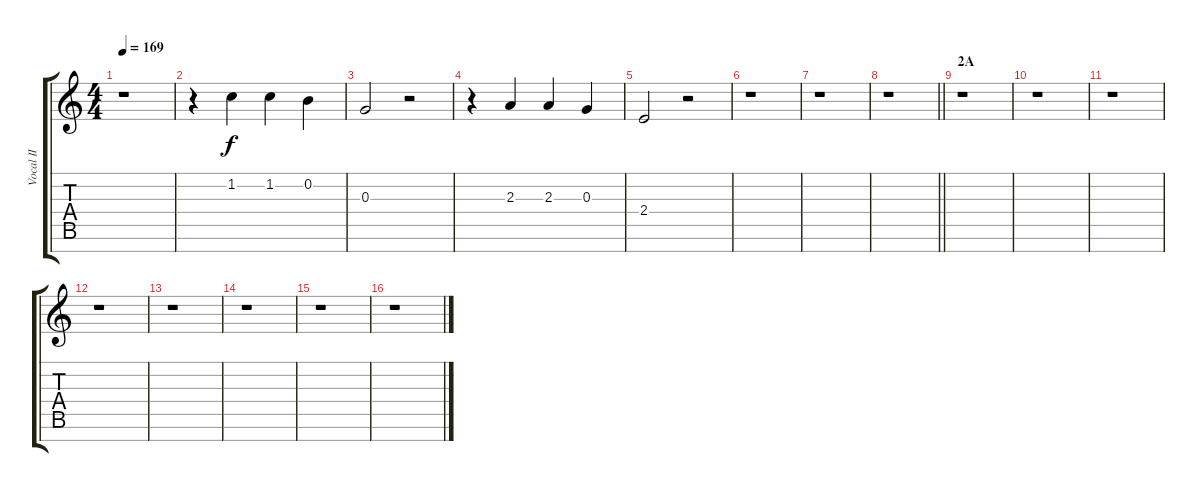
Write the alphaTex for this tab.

\track ("Vocal II" "Vocal II") {instrument voiceoohs}
\staff {score tabs}
\tuning (E5 B4 G4 D4 A3 E3 B2) {hide}
\ts (4 4)
\tempo 169
\clef g2
\ks c
r.1{dy f} |
r.4 1.2.4 1.2.4 0.2.4 |
0.3.2 r.2 |
r.4 2.3.4 2.3.4 0.3.4 |
2.4.2 r.2 |
r.1 |
r.1 |
\barLineRight lightlight
r.1 |
\section ("" "2A")
r.1 |
r.1 |
r.1 |
r.1 |
r.1 |
r.1 |
r.1 |
r.1
